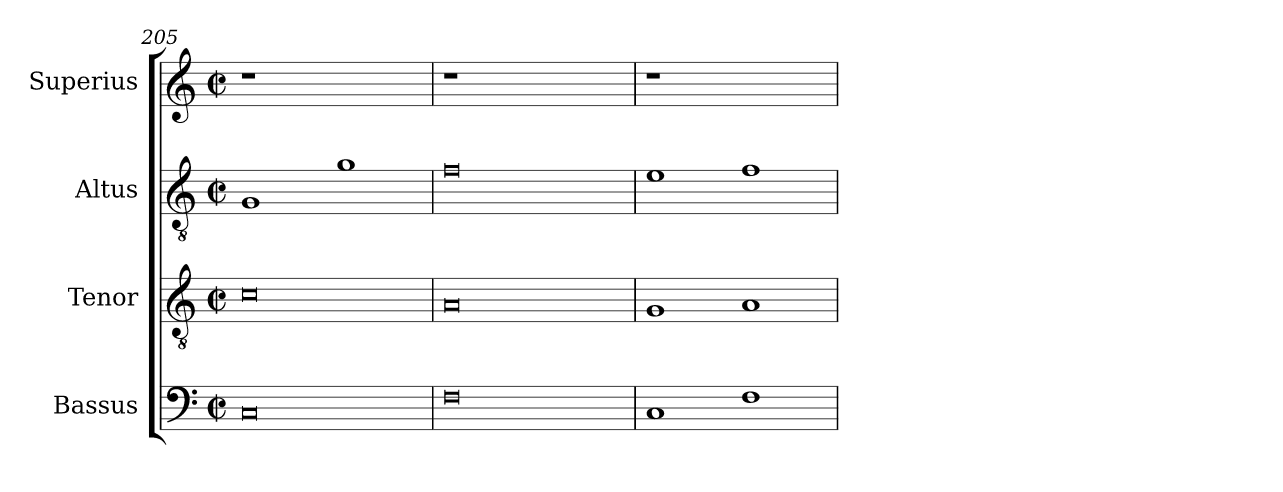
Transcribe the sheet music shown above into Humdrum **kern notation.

**kern	**kern	**kern	**kern
*part4	*part3	*part2	*part1
*staff4	*staff3	*staff2	*staff1
*I"Bassus	*I"Tenor	*I"Altus	*I"Superius
*I'B.	*I'T.	*I'A.	*I'S.
*clefF4	*clefGv2	*clefGv2	*clefG2
*	*ITrd7c12	*ITrd7c12	*
*k[]	*k[]	*k[]	*k[]
*C:	*C:	*C:	*C:
*M2/2	*M2/2	*M2/2	*M2/2
*met(c|)	*met(c|)	*met(c|)	*met(c|)
=205	=205	=205	=205
!	!	!	!LO:N:vis=1
0Ci	0Ci	1GGi	1r
.	.	1Gi	1ryy
=206	=206	=206	=206
!	!	!	!LO:N:vis=1
0Fi	0AAi	0Fi	1r
.	.	.	1ryy
=207	=207	=207	=207
!	!	!	!LO:N:vis=1
1Ci	1GGi	1Ei	1r
1Fi	1AAi	1Fi	1ryy
=	=	=	=
*-	*-	*-	*-
